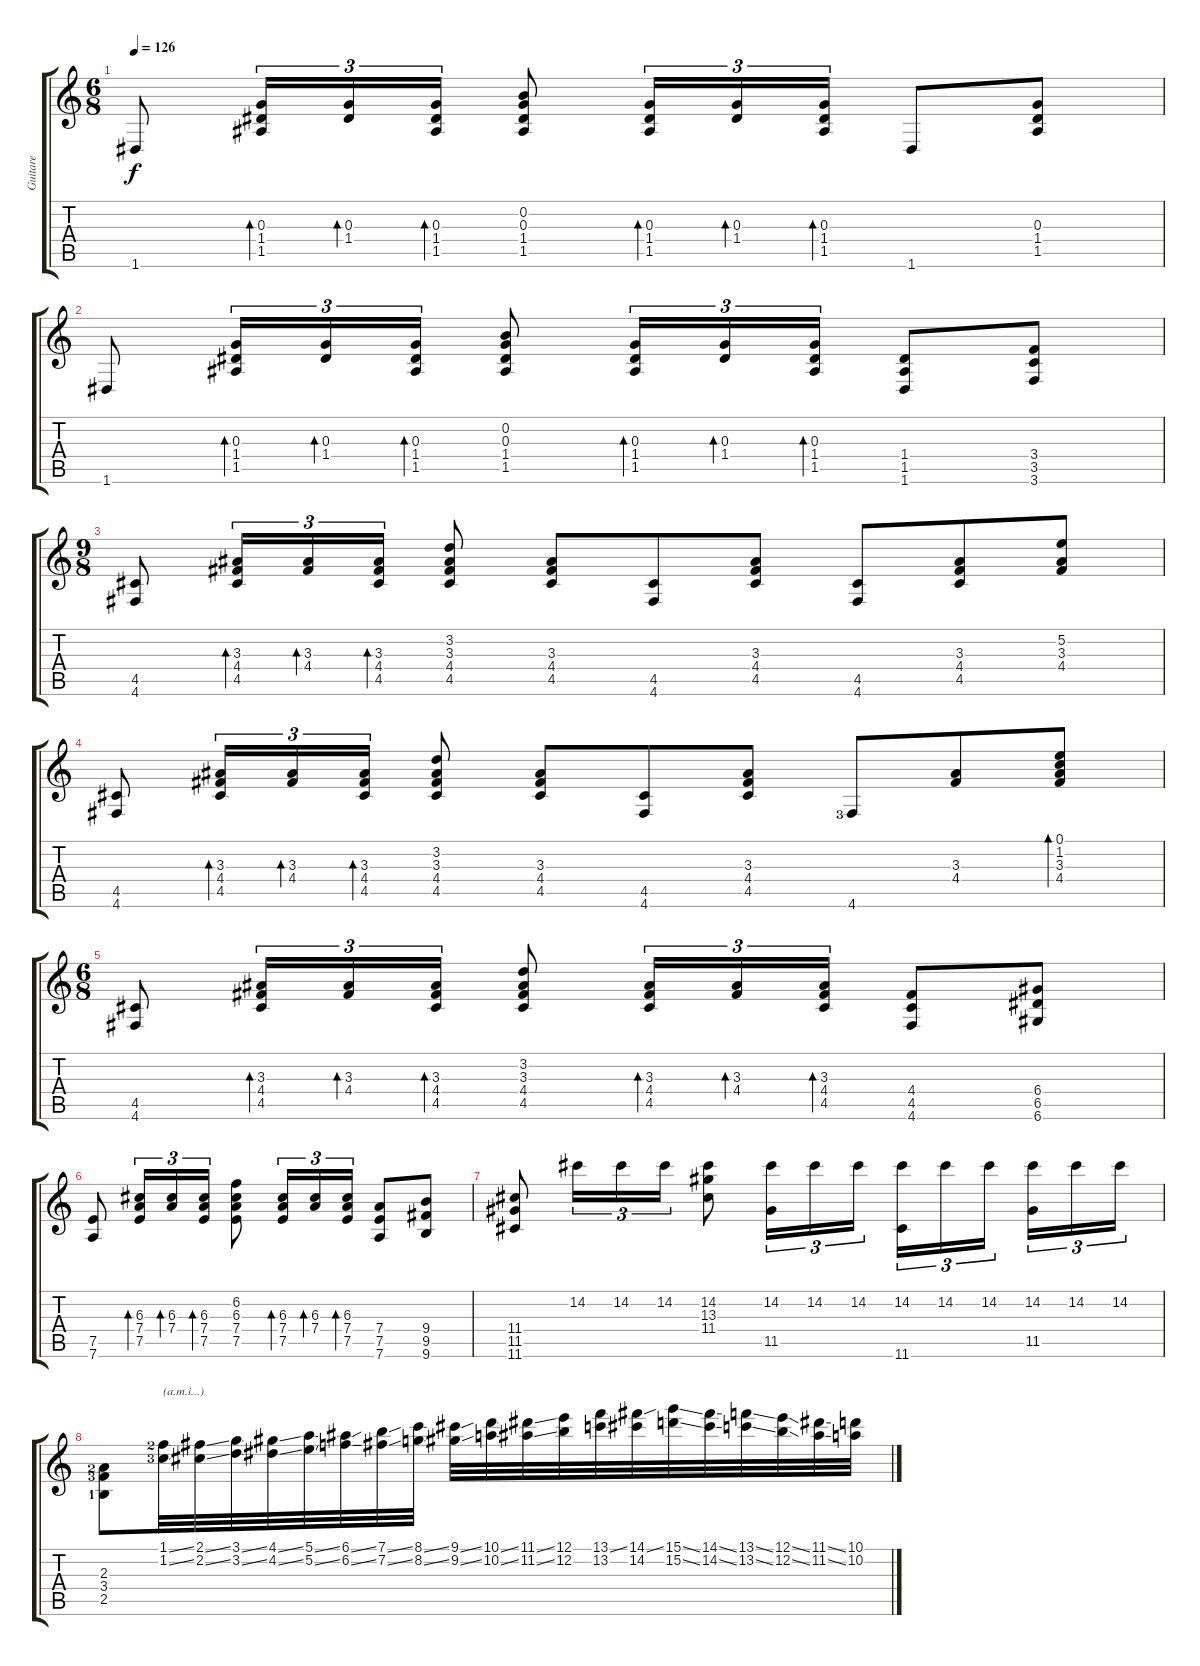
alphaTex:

\track ("Guitare" "Guitare") {instrument acousticguitarnylon}
\staff {score tabs}
\tuning (E4 B3 G3 D3 A2 D2) {hide}
\ts (6 8)
\tempo 126
\clef g2
\ks c
1.6.8{dy f} (0.3 1.4 1.5).16{tu (3 2) bd 120} (0.3 1.4).16{tu (3 2) bd 120} (0.3 1.4 1.5).16{tu (3 2) bd 120} (0.2 0.3 1.4 1.5).8 (0.3 1.4 1.5).16{tu (3 2) bd 120} (0.3 1.4).16{tu (3 2) bd 120} (0.3 1.4 1.5).16{tu (3 2) bd 120} 1.6.8 (0.3 1.4 1.5).8 |
1.6.8 (0.3 1.4 1.5).16{tu (3 2) bd 120} (0.3 1.4).16{tu (3 2) bd 120} (0.3 1.4 1.5).16{tu (3 2) bd 120} (0.2 0.3 1.4 1.5).8 (0.3 1.4 1.5).16{tu (3 2) bd 120} (0.3 1.4).16{tu (3 2) bd 120} (0.3 1.4 1.5).16{tu (3 2) bd 120} (1.4 1.5 1.6).8 (3.4 3.5 3.6).8 |
\ts (9 8)
(4.5 4.6).8 (3.3 4.4 4.5).16{tu (3 2) bd 120} (3.3 4.4).16{tu (3 2) bd 120} (3.3 4.4 4.5).16{tu (3 2) bd 120} (3.2 3.3 4.4 4.5).8 (3.3 4.4 4.5).8 (4.5 4.6).8 (3.3 4.4 4.5).8 (4.5 4.6).8 (3.3 4.4 4.5).8 (5.2 3.3 4.4).8 |
(4.5 4.6).8 (3.3 4.4 4.5).16{tu (3 2) bd 120} (3.3 4.4).16{tu (3 2) bd 120} (3.3 4.4 4.5).16{tu (3 2) bd 120} (3.2 3.3 4.4 4.5).8 (3.3 4.4 4.5).8 (4.5 4.6).8 (3.3 4.4 4.5).8 4.6{lf 4}.8 (3.3 4.4).8 (0.1 1.2 3.3 4.4).8{bd 60} |
\ts (6 8)
(4.5 4.6).8 (3.3 4.4 4.5).16{tu (3 2) bd 120} (3.3 4.4).16{tu (3 2) bd 120} (3.3 4.4 4.5).16{tu (3 2) bd 120} (3.2 3.3 4.4 4.5).8 (3.3 4.4 4.5).16{tu (3 2) bd 120} (3.3 4.4).16{tu (3 2) bd 120} (3.3 4.4 4.5).16{tu (3 2) bd 120} (4.4 4.5 4.6).8 (6.4 6.5 6.6).8 |
(7.5 7.6).8 (6.3 7.4 7.5).16{tu (3 2) bd 120} (6.3 7.4).16{tu (3 2) bd 120} (6.3 7.4 7.5).16{tu (3 2) bd 120} (6.2 6.3 7.4 7.5).8 (6.3 7.4 7.5).16{tu (3 2) bd 120} (6.3 7.4).16{tu (3 2) bd 120} (6.3 7.4 7.5).16{tu (3 2) bd 120} (7.4 7.5 7.6).8 (9.4 9.5 9.6).8 |
(11.4 11.5 11.6).8 14.2.16{tu (3 2)} 14.2.16{tu (3 2)} 14.2.16{tu (3 2)} (14.2 13.3 11.4).8 (14.2 11.5).16{tu (3 2)} 14.2.16{tu (3 2)} 14.2.16{tu (3 2) beam splitsecondary} (14.2 11.6).16{tu (3 2)} 14.2.16{tu (3 2)} 14.2.16{tu (3 2) beam splitsecondary} (14.2 11.5).16{tu (3 2)} 14.2.16{tu (3 2)} 14.2.16{tu (3 2)} |
(2.3{lf 3} 3.4{lf 4} 2.5{lf 2}).8 (1.1{ss lf 3} 1.2{ss lf 4}).32{txt "(a.m.i...)"} (2.1{ss} 2.2{ss}).32 (3.1{ss} 3.2{ss}).32 (4.1{ss} 4.2{ss}).32 (5.1{ss} 5.2{ss}).32 (6.1{ss} 6.2{ss}).32 (7.1{ss} 7.2{ss}).32 (8.1{ss} 8.2{ss}).32 (9.1{ss} 9.2{ss}).32 (10.1{ss} 10.2{ss}).32 (11.1{ss} 11.2{ss}).32 (12.1 12.2).32 (13.1{ss} 13.2).32 (14.1{ss} 14.2).32 (15.1{ss} 15.2{ss}).32 (14.1{ss} 14.2{ss}).32 (13.1{ss} 13.2{ss}).32 (12.1{ss} 12.2{ss}).32 (11.1{ss} 11.2{ss}).32 (10.1 10.2).32
